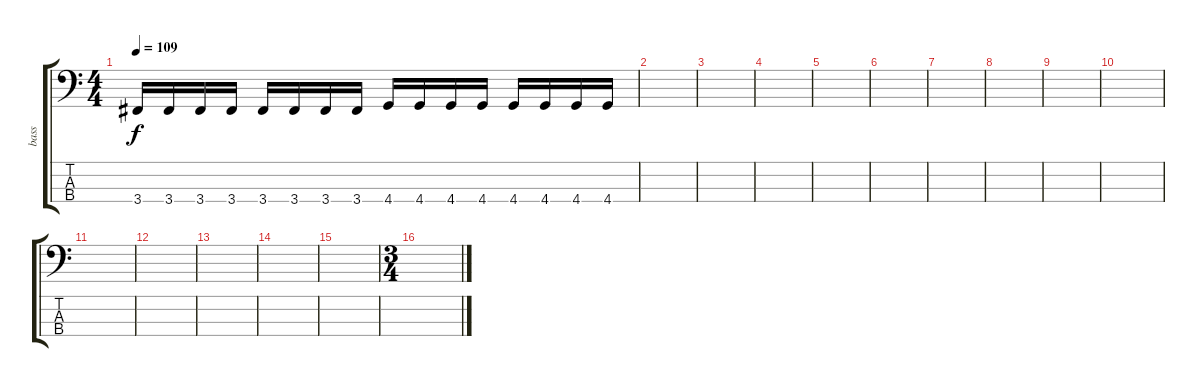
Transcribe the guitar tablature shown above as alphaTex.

\track ("bass" "bass") {instrument electricbasspick}
\staff {score tabs}
\tuning (Gb2 Db2 Ab1 Eb1) {hide}
\ts (4 4)
\tempo 109
\clef f4
\ks c
3.4.16{dy f} 3.4.16 3.4.16 3.4.16 3.4.16 3.4.16 3.4.16 3.4.16 4.4.16 4.4.16 4.4.16 4.4.16 4.4.16 4.4.16 4.4.16 4.4.16 |
|
|
|
|
|
|
|
|
|
|
|
|
|
|
\ts (3 4)
